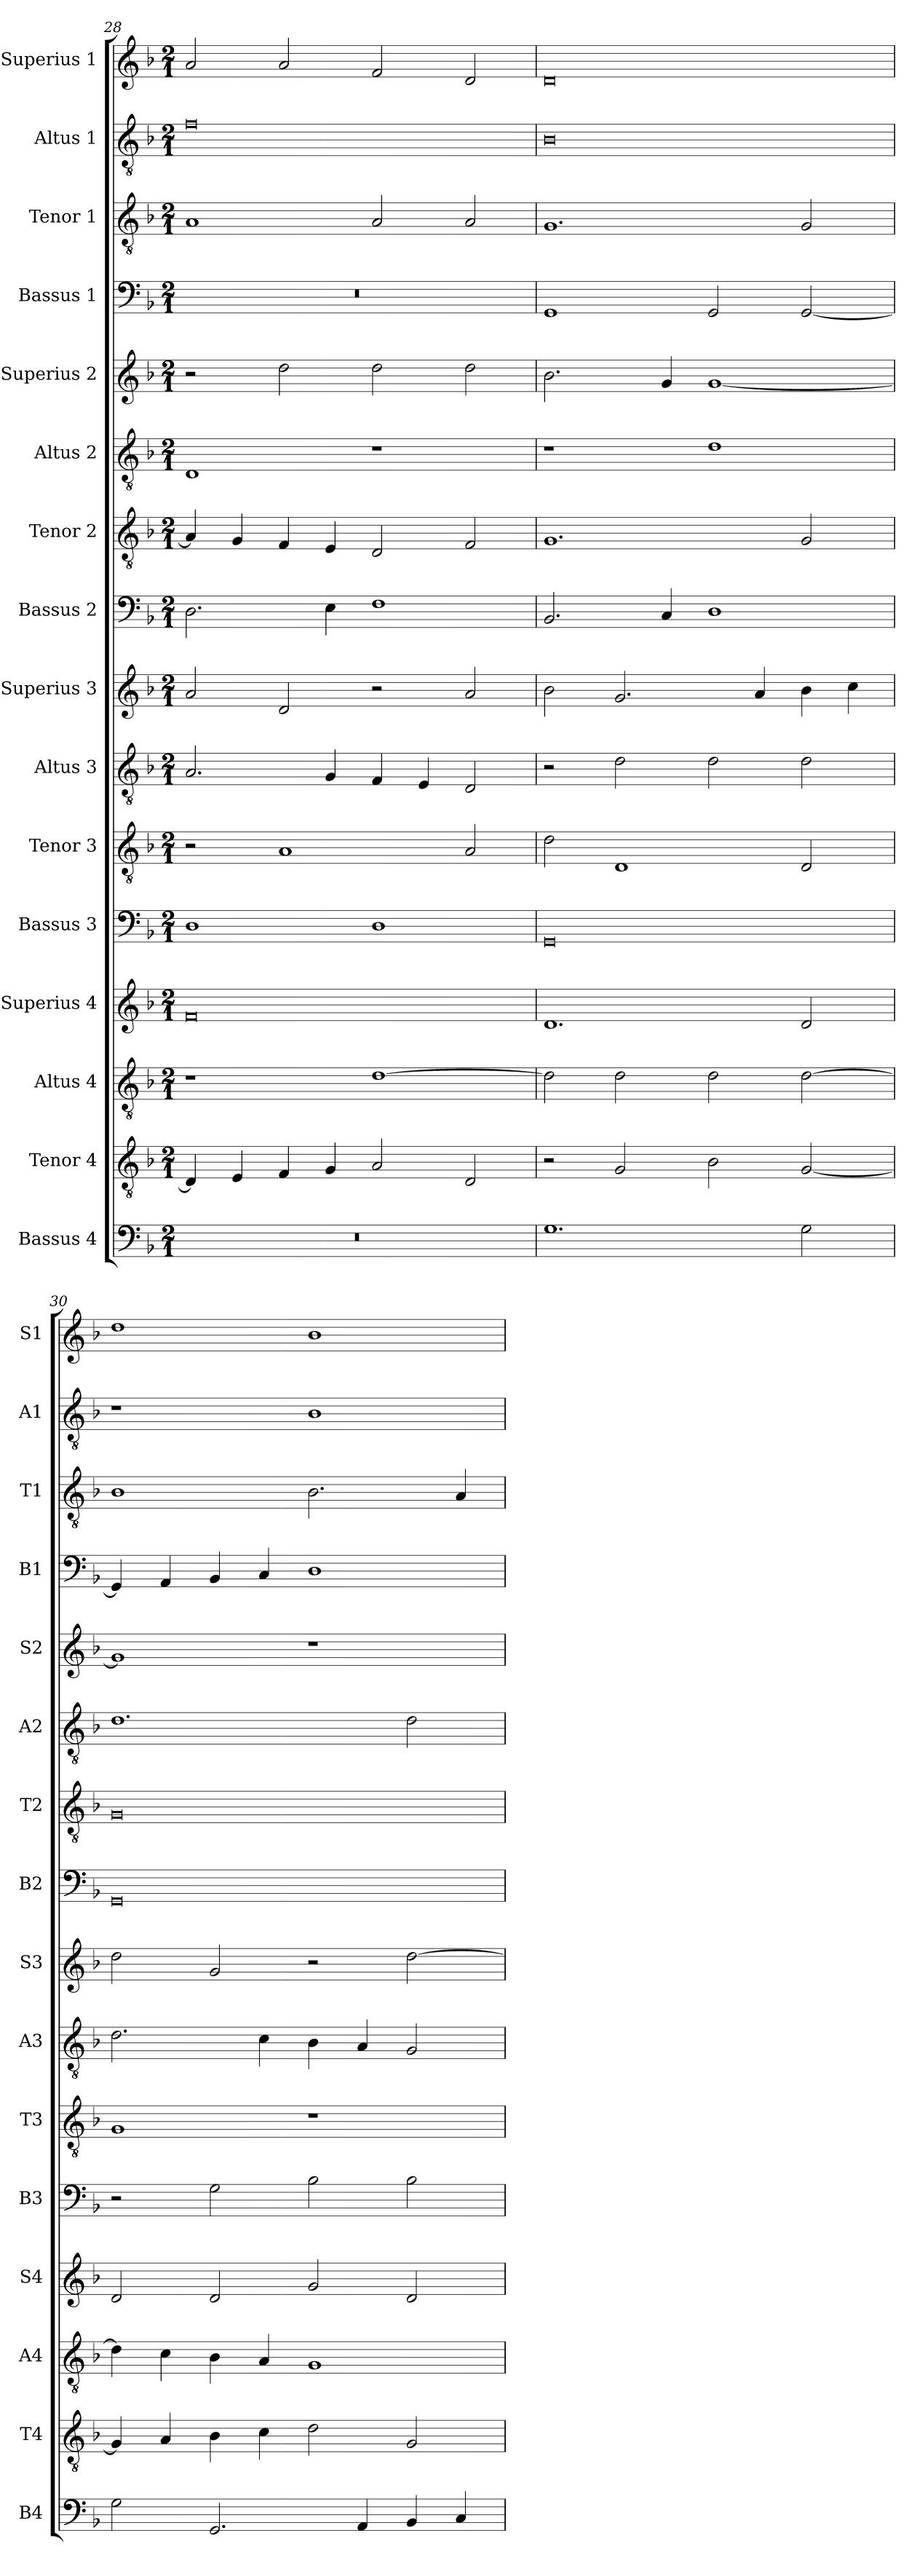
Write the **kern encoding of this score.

**kern	**kern	**kern	**kern	**kern	**kern	**kern	**kern	**kern	**kern	**kern	**kern	**kern	**kern	**kern	**kern
*part16	*part15	*part14	*part13	*part12	*part11	*part10	*part9	*part8	*part7	*part6	*part5	*part4	*part3	*part2	*part1
*staff16	*staff15	*staff14	*staff13	*staff12	*staff11	*staff10	*staff9	*staff8	*staff7	*staff6	*staff5	*staff4	*staff3	*staff2	*staff1
*I"Bassus 4	*I"Tenor 4	*I"Altus 4	*I"Superius 4	*I"Bassus 3	*I"Tenor 3	*I"Altus 3	*I"Superius 3	*I"Bassus 2	*I"Tenor 2	*I"Altus 2	*I"Superius 2	*I"Bassus 1	*I"Tenor 1	*I"Altus 1	*I"Superius 1
*I'B4	*I'T4	*I'A4	*I'S4	*I'B3	*I'T3	*I'A3	*I'S3	*I'B2	*I'T2	*I'A2	*I'S2	*I'B1	*I'T1	*I'A1	*I'S1
*clefF4	*clefGv2	*clefGv2	*clefG2	*clefF4	*clefGv2	*clefGv2	*clefG2	*clefF4	*clefGv2	*clefGv2	*clefG2	*clefF4	*clefGv2	*clefGv2	*clefG2
*k[b-]	*k[b-]	*k[b-]	*k[b-]	*k[b-]	*k[b-]	*k[b-]	*k[b-]	*k[b-]	*k[b-]	*k[b-]	*k[b-]	*k[b-]	*k[b-]	*k[b-]	*k[b-]
*M2/1	*M2/1	*M2/1	*M2/1	*M2/1	*M2/1	*M2/1	*M2/1	*M2/1	*M2/1	*M2/1	*M2/1	*M2/1	*M2/1	*M2/1	*M2/1
=28	=28	=28	=28	=28	=28	=28	=28	=28	=28	=28	=28	=28	=28	=28	=28
0r	4D]	1r	0f	1D	2r	2.A	2a	2.D	4A]	1D	2r	0r	1A	0f	2a
.	4E	.	.	.	.	.	.	.	4G	.	.	.	.	.	.
.	4F	.	.	.	1A	.	2d	.	4F	.	2dd	.	.	.	2a
.	4G	.	.	.	.	4G	.	4E	4E	.	.	.	.	.	.
.	2A	[1d	.	1D	.	4F	2r	1F	2D	1r	2dd	.	2A	.	2f
.	.	.	.	.	.	4E	.	.	.	.	.	.	.	.	.
.	2D	.	.	.	2A	2D	2a	.	2F	.	2dd	.	2A	.	2d
=29	=29	=29	=29	=29	=29	=29	=29	=29	=29	=29	=29	=29	=29	=29	=29
1.G	2r	2d]	1.d	0GG	2d	2r	2b-	2.BB-	1.G	1r	2.b-	1GG	1.G	0B-	0d
.	2G	2d	.	.	1D	2d	2.g	.	.	.	.	.	.	.	.
.	.	.	.	.	.	.	.	4C	.	.	4g	.	.	.	.
.	2B-	2d	.	.	.	2d	.	1D	.	1d	[1g	2GG	.	.	.
.	.	.	.	.	.	.	4a	.	.	.	.	.	.	.	.
2G	[2G	[2d	2d	.	2D	2d	4b-	.	2G	.	.	[2GG	2G	.	.
.	.	.	.	.	.	.	4cc	.	.	.	.	.	.	.	.
=30	=30	=30	=30	=30	=30	=30	=30	=30	=30	=30	=30	=30	=30	=30	=30
2G	4G]	4d]	2d	2r	1G	2.d	2dd	0GG	0G	1.d	1g]	4GG]	1B-	1r	1dd
.	4A	4c	.	.	.	.	.	.	.	.	.	4AA	.	.	.
2.GG	4B-	4B-	2d	2G	.	.	2g	.	.	.	.	4BB-	.	.	.
.	4c	4A	.	.	.	4c	.	.	.	.	.	4C	.	.	.
.	2d	1G	2g	2B-	1r	4B-	2r	.	.	.	1r	1D	2.B-	1B-	1b-
4AA	.	.	.	.	.	4A	.	.	.	.	.	.	.	.	.
4BB-	2G	.	2d	2B-	.	2G	[2dd	.	.	2d	.	.	.	.	.
4C	.	.	.	.	.	.	.	.	.	.	.	.	4A	.	.
=	=	=	=	=	=	=	=	=	=	=	=	=	=	=	=
*-	*-	*-	*-	*-	*-	*-	*-	*-	*-	*-	*-	*-	*-	*-	*-
